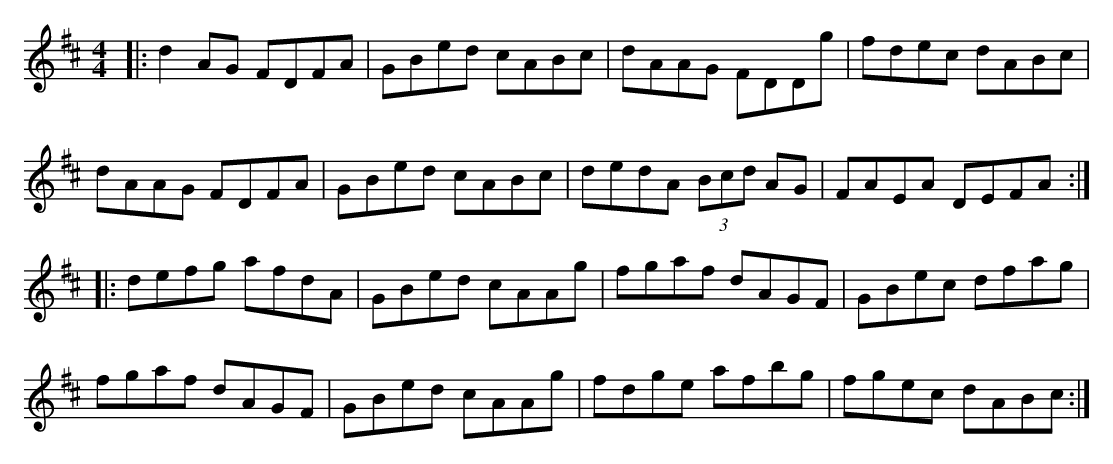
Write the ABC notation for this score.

X:1
M:4/4
K:D
|:d2 AG FDFA|GBed cABc|dAAG FDDg|fdec dABc|
dAAG FDFA|GBed cABc|dedA (3Bcd AG|FAEA DEFA:|
|:defg afdA|GBed cAAg|fgaf dAGF|GBec dfag|
fgaf dAGF|GBed cAAg|fdge afbg|fgec dABc:|
